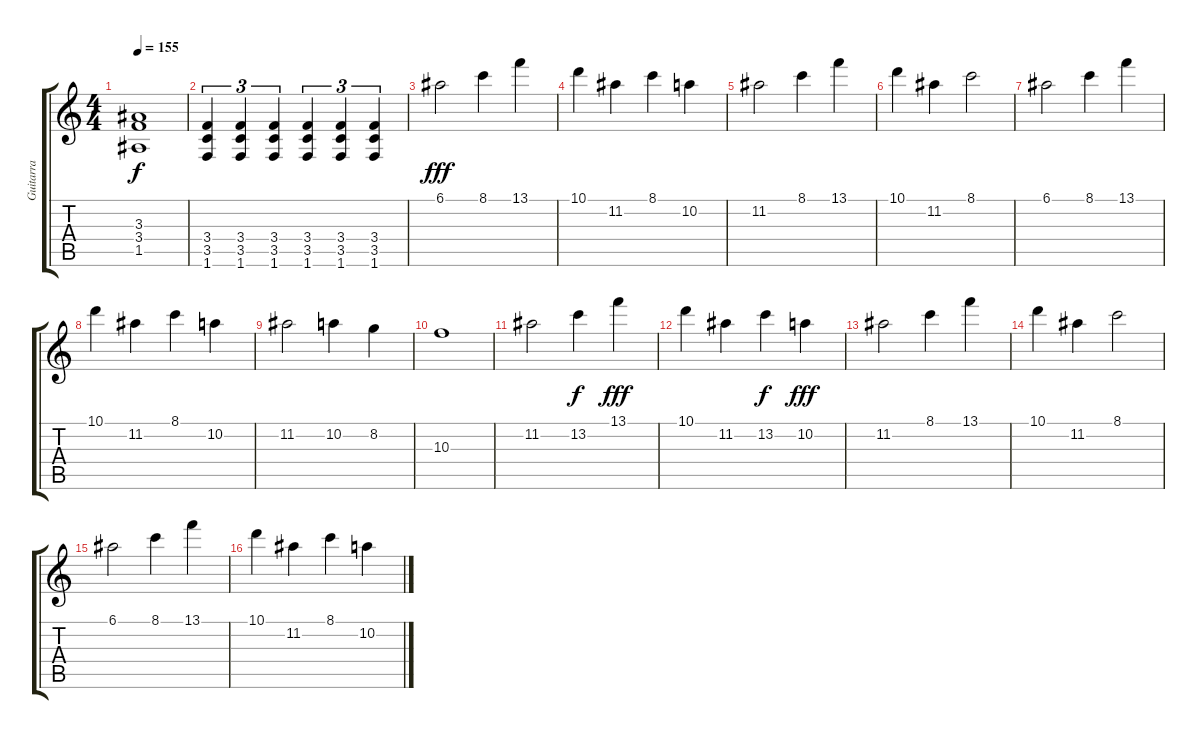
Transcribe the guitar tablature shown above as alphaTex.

\track ("Guitarra" "Guitarra") {instrument overdrivenguitar}
\staff {score tabs}
\tuning (E4 B3 G3 D3 A2 E2) {hide}
\ts (4 4)
\tempo 155
\clef g2
\ks c
(3.3 3.4 1.5).1{dy f} |
(3.4 3.5 1.6).4{tu (3 2)} (3.4 3.5 1.6).4{tu (3 2)} (3.4 3.5 1.6).4{tu (3 2)} (3.4 3.5 1.6).4{tu (3 2)} (3.4 3.5 1.6).4{tu (3 2)} (3.4 3.5 1.6).4{tu (3 2)} |
6.1.2{dy fff} 8.1.4 13.1.4 |
10.1.4 11.2.4 8.1.4 10.2.4 |
11.2.2 8.1.4 13.1.4 |
10.1.4 11.2.4 8.1.2 |
6.1.2 8.1.4 13.1.4 |
10.1.4 11.2.4 8.1.4 10.2.4 |
11.2.2 10.2.4 8.2.4 |
10.3.1 |
11.2.2 13.2.4{dy f} 13.1.4{dy fff} |
10.1.4 11.2.4 13.2.4{dy f} 10.2.4{dy fff} |
11.2.2 8.1.4 13.1.4 |
10.1.4 11.2.4 8.1.2 |
6.1.2 8.1.4 13.1.4 |
10.1.4 11.2.4 8.1.4 10.2.4
